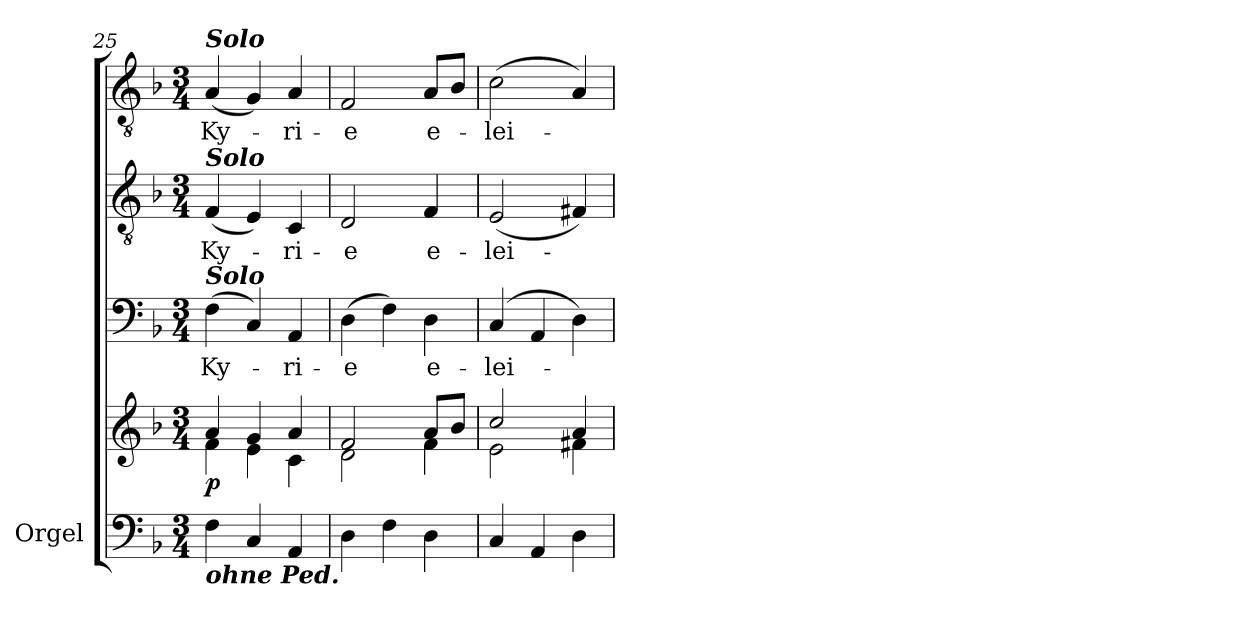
**kern	**kern	**dynam	**kern	**text	**kern	**text	**kern	**text
*part4	*part4	*part4	*part3	*part3	*part2	*part2	*part1	*part1
*staff5	*staff4	*staff4/5	*staff3	*staff3	*staff2	*staff2	*staff1	*staff1
*I"Orgel	*	*	*	*	*	*	*	*
*I'Org.	*	*	*	*	*	*	*	*
*clefF4	*clefG2	*	*clefF4	*	*clefGv2	*	*clefGv2	*
*k[b-]	*k[b-]	*	*k[b-]	*	*k[b-]	*	*k[b-]	*
*F:	*F:	*	*F:	*	*F:	*	*F:	*
*M3/4	*M3/4	*	*M3/4	*	*M3/4	*	*M3/4	*
=25	=25	=25	=25	=25	=25	=25	=25	=25
*	*^	*	*	*	*	*	*	*
!	!	!	!	!	!	!	!	!LO:TX:a:Bi:t=Solo	!
!	!	!	!	!	!	!LO:TX:a:Bi:t=Solo	!	!	!
!	!	!	!	!LO:TX:a:Bi:t=Solo	!	!	!	!	!
!LO:TX:b:Bi:t=ohne Ped.	!	!	!	!	!	!	!	!	!
!	!	!	!LO:DY:b	!	!LO:LY:b	!	!LO:LY:b	!	!LO:LY:b
4F\	4a/	4f\	p	(>4F\	Ky-	(<4F/	Ky-	(<4A/	Ky-
4C/	4g/	4e\	.	4C/)	.	4E/)	.	4G/)	.
!	!	!	!	!	!LO:LY:b	!	!LO:LY:b	!	!LO:LY:b
4AA/	4a/	4c\	.	4AA/	-ri-	4C/	-ri-	4A/	-ri-
=26	=26	=26	=26	=26	=26	=26	=26	=26	=26
!	!	!	!	!	!LO:LY:b	!	!LO:LY:b	!	!LO:LY:b
4D\	2f/	2d\	.	(>4D\	-e	2D/	-e	2F/	-e
4F\	.	.	.	4F\)	.	.	.	.	.
!	!	!	!	!	!LO:LY:b	!	!LO:LY:b	!	!LO:LY:b
4D\	8a/L	4f\	.	4D\	e-	4F/	e-	8A/L	e-
.	8b-/J	.	.	.	.	.	.	8B-/J	.
=27	=27	=27	=27	=27	=27	=27	=27	=27	=27
!	!	!	!	!	!LO:LY:b	!	!LO:LY:b	!	!LO:LY:b
4C/	2cc/	2e\	.	(4C/	-lei-	(<2E/	-lei-	(>2c\	-lei-
4AA/	.	.	.	4AA/	.	.	.	.	.
4D\	4a/	4f#X\	.	4D\)	.	4F#X/)	.	4A/)	.
*	*v	*v	*	*	*	*	*	*	*
=	=	=	=	=	=	=	=	=
*-	*-	*-	*-	*-	*-	*-	*-	*-
